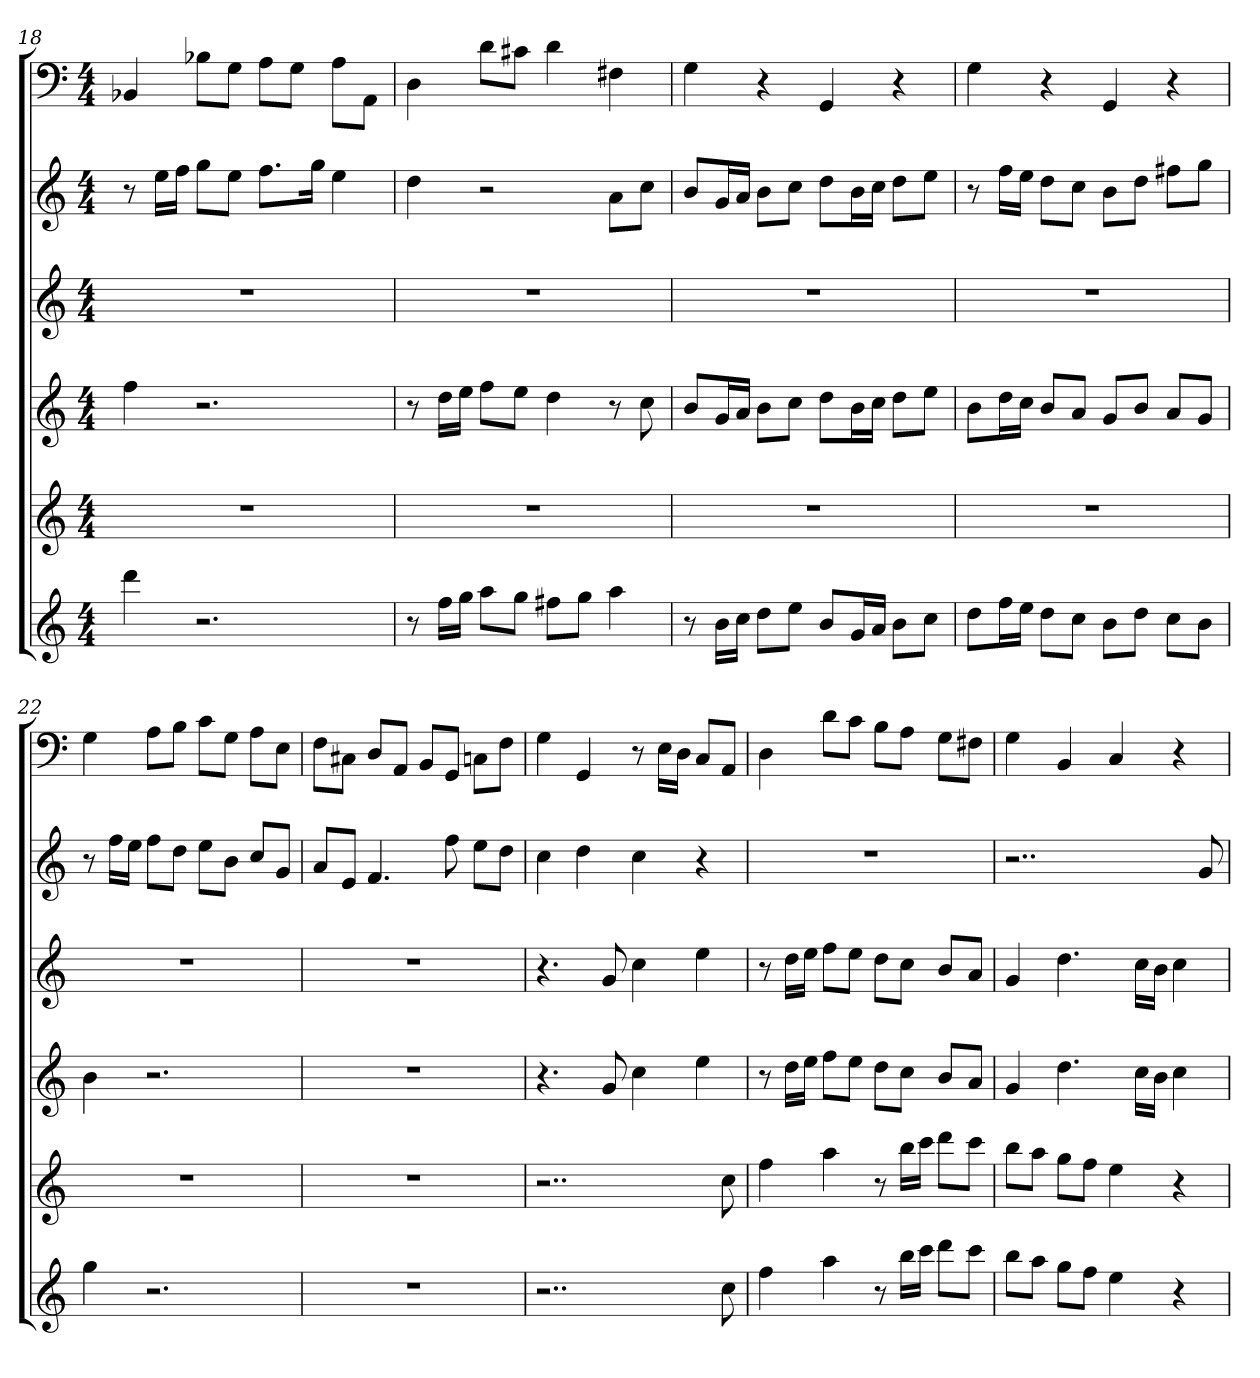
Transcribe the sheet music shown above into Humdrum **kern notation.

**kern	**kern	**kern	**kern	**kern	**kern
*part6	*part5	*part4	*part3	*part2	*part1
*staff6	*staff5	*staff4	*staff3	*staff2	*staff1
*	*	*	*	*	*clefF4
*k[]	*k[]	*k[]	*k[]	*k[]	*k[]
*a:	*a:	*a:	*a:	*a:	*a:
*M4/4	*M4/4	*M4/4	*M4/4	*M4/4	*M4/4
=18	=18	=18	=18	=18	=18
4ddd	1r	4ff	1r	8r	4BB-X
.	.	.	.	16eeLL	.
.	.	.	.	16ffJJ	.
2.r	.	2.r	.	8ggL	8B-X\L
.	.	.	.	8eeJ	8G\J
.	.	.	.	8.ffL	8A\L
.	.	.	.	.	8G\J
.	.	.	.	16ggJk	.
.	.	.	.	4ee	8A\L
.	.	.	.	.	8AA\J
=19	=19	=19	=19	=19	=19
8r	1r	8r	1r	4dd	4D
16ffLL	.	16ddLL	.	.	.
16ggJJ	.	16eeJJ	.	.	.
8aaL	.	8ffL	.	2r	8d\L
8ggJ	.	8eeJ	.	.	8c#X\J
8ff#XL	.	4dd	.	.	4d
8ggJ	.	.	.	.	.
4aa	.	8r	.	8aL	4F#X
.	.	8cc	.	8ccJ	.
=20	=20	=20	=20	=20	=20
8r	1r	8bL	1r	8bL	4G
16bLL	.	16gL	.	16gL	.
16ccJJ	.	16aJJ	.	16aJJ	.
8ddL	.	8bL	.	8bL	4r
8eeJ	.	8ccJ	.	8ccJ	.
8bL	.	8ddL	.	8ddL	4GG
16gL	.	16bL	.	16bL	.
16aJJ	.	16ccJJ	.	16ccJJ	.
8bL	.	8ddL	.	8ddL	4r
8ccJ	.	8eeJ	.	8eeJ	.
=21	=21	=21	=21	=21	=21
8ddL	1r	8bL	1r	8r	4G
16ffL	.	16ddL	.	16ffLL	.
16eeJJ	.	16ccJJ	.	16eeJJ	.
8ddL	.	8bL	.	8ddL	4r
8ccJ	.	8aJ	.	8ccJ	.
8bL	.	8gL	.	8bL	4GG
8ddJ	.	8bJ	.	8ddJ	.
8ccL	.	8aL	.	8ff#XL	4r
8bJ	.	8gJ	.	8ggJ	.
=22	=22	=22	=22	=22	=22
4gg	1r	4b	1r	8r	4G
.	.	.	.	16ffLL	.
.	.	.	.	16eeJJ	.
2.r	.	2.r	.	8ffL	8A\L
.	.	.	.	8ddJ	8B\J
.	.	.	.	8eeL	8c\L
.	.	.	.	8bJ	8G\J
.	.	.	.	8ccL	8A\L
.	.	.	.	8gJ	8E\J
=23	=23	=23	=23	=23	=23
1r	1r	1r	1r	8aL	8F\L
.	.	.	.	8eJ	8C#X\J
.	.	.	.	4.f	8D/L
.	.	.	.	.	8AA/J
.	.	.	.	.	8BB/L
.	.	.	.	8ff	8GG/J
.	.	.	.	8eeL	8Cn\L
.	.	.	.	8ddJ	8F\J
=24	=24	=24	=24	=24	=24
2..r	2..r	4.r	4.r	4cc	4G
.	.	.	.	4dd	4GG
.	.	8g	8g	.	.
.	.	4cc	4cc	4cc	8r
.	.	.	.	.	16E\LL
.	.	.	.	.	16D\JJ
.	.	4ee	4ee	4r	8C/L
8cc	8cc	.	.	.	8AA/J
=25	=25	=25	=25	=25	=25
4ff	4ff	8r	8r	1r	4D
.	.	16ddLL	16ddLL	.	.
.	.	16eeJJ	16eeJJ	.	.
4aa	4aa	8ffL	8ffL	.	8d\L
.	.	8eeJ	8eeJ	.	8c\J
8r	8r	8ddL	8ddL	.	8B\L
16bbLL	16bbLL	8ccJ	8ccJ	.	8A\J
16cccJJ	16cccJJ	.	.	.	.
8dddL	8dddL	8bL	8bL	.	8G\L
8cccJ	8cccJ	8aJ	8aJ	.	8F#X\J
=26	=26	=26	=26	=26	=26
8bbL	8bbL	4g	4g	2..r	4G
8aaJ	8aaJ	.	.	.	.
8ggL	8ggL	4.dd	4.dd	.	4BB
8ffJ	8ffJ	.	.	.	.
4ee	4ee	.	.	.	4C
.	.	16ccLL	16ccLL	.	.
.	.	16bJJ	16bJJ	.	.
4r	4r	4cc	4cc	.	4r
.	.	.	.	8g	.
=	=	=	=	=	=
*-	*-	*-	*-	*-	*-
